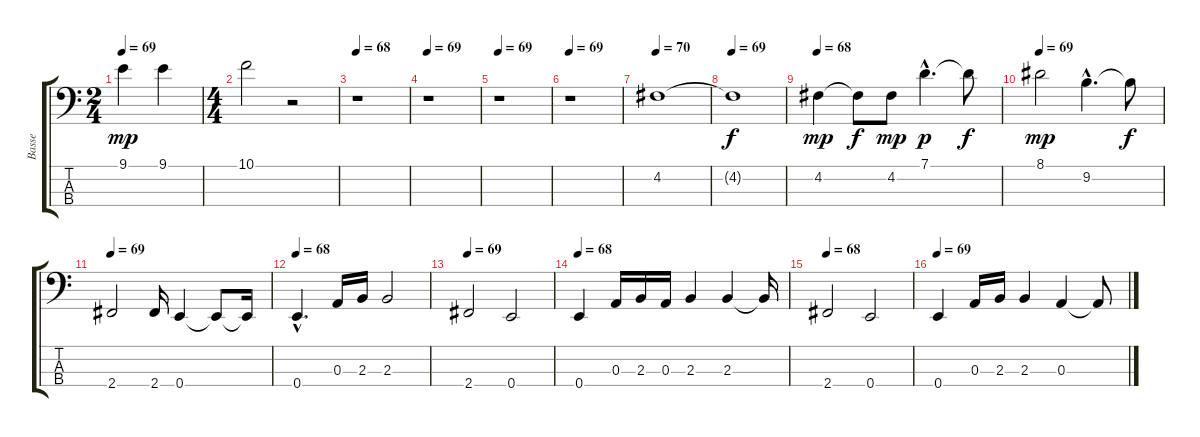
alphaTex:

\track ("Basse" "Basse") {instrument fretlessbass}
\staff {score tabs}
\tuning (G2 D2 A1 E1) {hide}
\ts (2 4)
\tempo 69
\clef f4
\ks c
9.1.4{dy mp} 9.1.4 |
\ts (4 4)
10.1.2 r.2 |
\tempo 68
r.1 |
\tempo 69
r.1 |
\tempo 69
r.1 |
\tempo 69
r.1 |
\tempo 70
4.2.1 |
\tempo 69
4.2{t}.1{dy f} |
\tempo 68
4.2.4{dy mp} 4.2{t}.8{dy f} 4.2.8{dy mp} 7.1{hac}.4{d dy p} 7.1{t}.8{dy f} |
\tempo 69
8.1.2{dy mp} 9.2{hac}.4{d} 9.2{t}.8{dy f} |
\tempo 69
2.4.2 2.4.16 0.4.4 0.4{t}.8 0.4{t}.16 |
\tempo 68
0.4{hac}.4{d} 0.3.16 2.3.16 2.3.2 |
\tempo 69
2.4.2 0.4.2 |
\tempo 68
0.4.4 0.3.16 2.3.16 0.3.16 2.3.4 2.3.4 2.3{t}.16 |
\tempo 68
2.4.2 0.4.2 |
\tempo 69
0.4.4 0.3.16 2.3.16 2.3.4 0.3.4 0.3{t}.8
